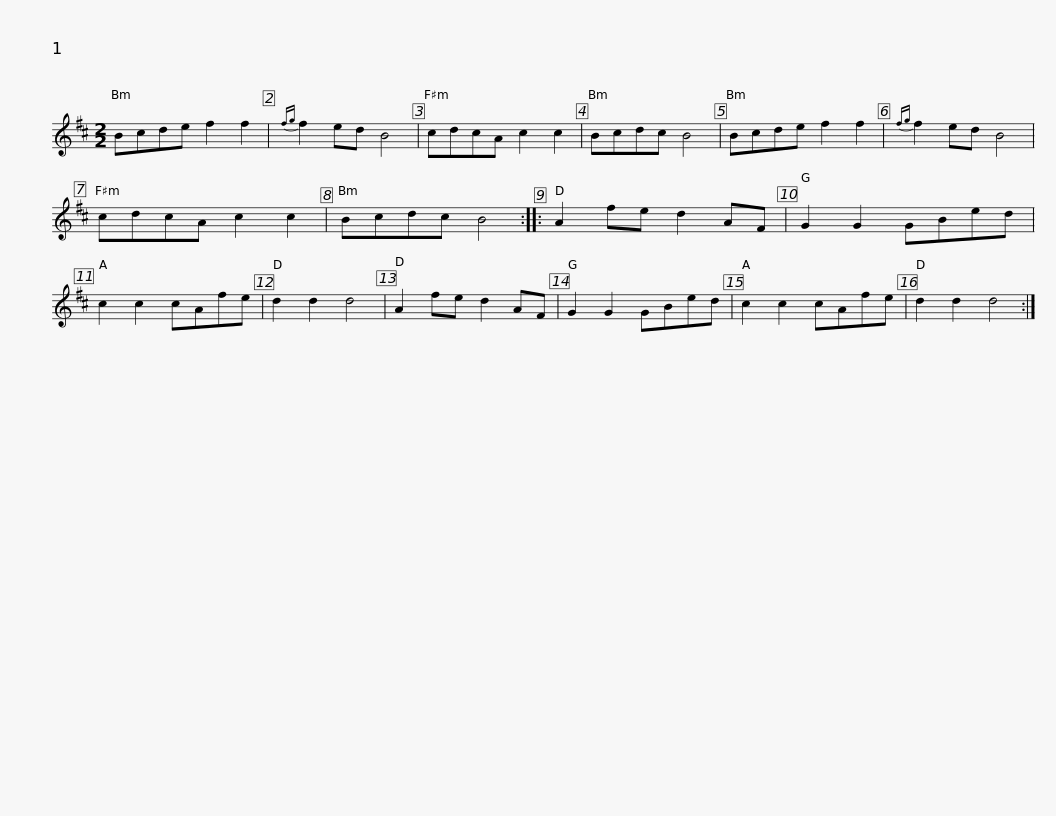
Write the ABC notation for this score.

X:1
L:1/8
M:2/2
I:linebreak $
K:Bmin
V:1 treble
V:1
 Bcde f2 f2 |{fg} f2 ed B4 | cdcA c2 c2 | Bcdc B4 | Bcde f2 f2 | %5
{fg} f2 ed B4 | cdcA c2 c2 |$ Bcdc B4 :: A2 fe d2 AF | G2 G2 GBed | %10
 c2 c2 cAfe | d2 d2 d4 | A2 fe d2 AF | G2 G2 GBed |$ c2 c2 cAfe | %15
 d2 d2 d4 :| %16
